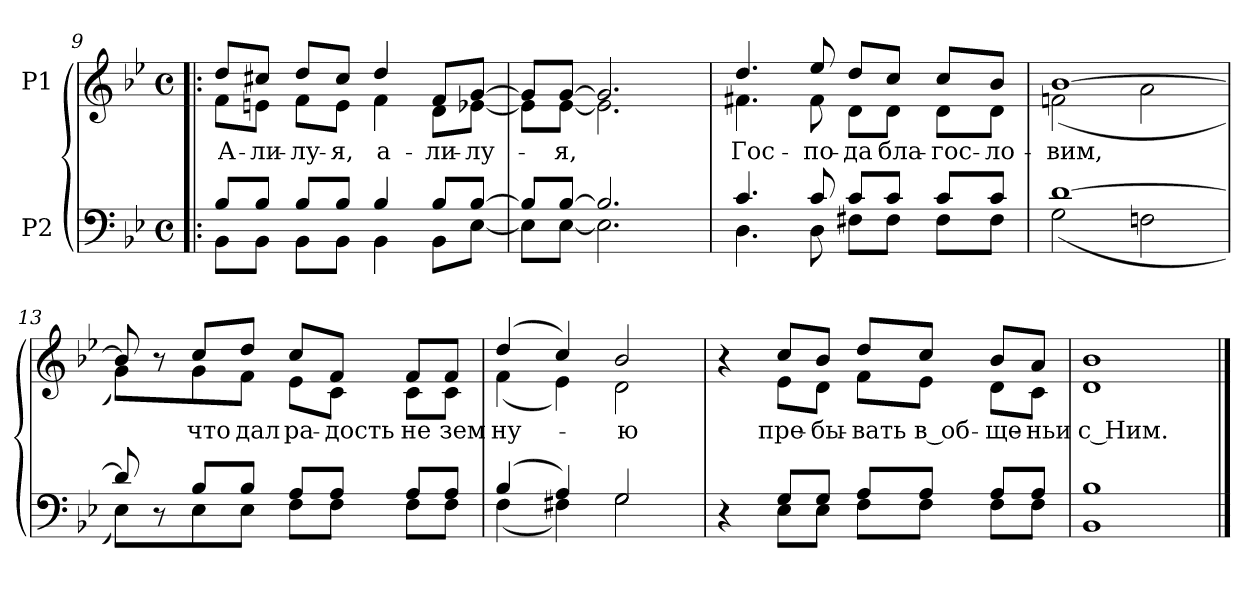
**kern	**kern	**text
*part2	*part1	*part1
*staff2	*staff1	*staff1
*I"P2	*I"P1	*
!!LO:LB:g=z
*clefF4	*clefG2	*
*k[b-e-]	*k[b-e-]	*
*B-:	*B-:	*
*M4/4	*M4/4	*
*met(c)	*met(c)	*
=9!|:	=9!|:	=9!|:
*^	*	*
!	!	!	!LO:LY:b:color=#000000
*	*	*^	*
8B-i/L	8BB-i\L	8ddi/L	8fi\L	А-
!	!	!	!	!LO:LY:b:color=#000000
8B-i/J	8BB-i\J	8cc#Xi/J	8eni\J	-ли-
!	!	!	!	!LO:LY:b:color=#000000
8B-i/L	8BB-i\L	8ddi/L	8fi\L	-лу-
!	!	!	!	!LO:LY:b:color=#000000
8B-i/J	8BB-i\J	8cc#i/J	8ei\J	-я,
!	!	!	!	!LO:LY:b:color=#000000
4B-i/	4BB-i\	4ddi/	4fi\	а-
!	!	!	!	!LO:LY:b:color=#000000
8B-i/L	8BB-i\L	8fi/L	8di\L	-ли-
!	!	!	!	!LO:LY:b:color=#000000
[>8B-i/J	[<8E-i\J	[>8gi/J	[<8e-Xi\J	-лу-
=10	=10	=10	=10	=10
8B-i/L]	8E-i\L]	8gi/L]	8e-i\L]	.
!	!	!	!	!LO:LY:b:color=#000000
[>8B-i/J	[<8E-i\J	[>8gi/J	[<8e-i\J	-я,
2.B-i/]	2.E-i\]	2.gi/]	2.e-i\]	.
=11	=11	=11	=11	=11
!	!	!	!	!LO:LY:b:color=#000000
4.ci/	4.Di\	4.ddi/	4.f#Xi\	Гос-
!	!	!	!	!LO:LY:b:color=#000000
8ci/	8Di\	8ee-i/	8f#i\	-по-
!	!	!	!	!LO:LY:b:color=#000000
8ci/L	8F#Xi\L	8ddi/L	8di\L	-да
!	!	!	!	!LO:LY:b:color=#000000
8ci/J	8F#i\J	8cci/J	8di\J	бла-
!	!	!	!	!LO:LY:b:color=#000000
8ci/L	8F#i\L	8cci/L	8di\L	-гос-
!	!	!	!	!LO:LY:b:color=#000000
8ci/J	8F#i\J	8b-i/J	8di\J	-ло-
=12	=12	=12	=12	=12
!	!	!	!	!LO:LY:b:color=#000000
[>1di	(2Gi\	[>1b-i	(2fni\	-вим,
.	2Fni\	.	2ai\	.
!!LO:LB:g=z	!!
=13	=13	=13	=13	=13
8di/]	8E-i\L)	8b-i/]	8gi\L)	.
8r	8ryy	8r	8ryy	.
!	!	!	!	!LO:LY:b:color=#000000
8B-i/L	8E-i\	8cci/L	8gi\	что
!	!	!	!	!LO:LY:b:color=#000000
8B-i/J	8E-i\J	8ddi/J	8fi\J	дал
!	!	!	!	!LO:LY:b:color=#000000
8Ai/L	8Fi\L	8cci/L	8e-i\L	ра-
!	!	!	!	!LO:LY:b:color=#000000
8Ai/J	8Fi\J	8fi/J	8ci\J	-дость
!	!	!	!	!LO:LY:b:color=#000000
8Ai/L	8Fi\L	8fi/L	8ci\L	не
!	!	!	!	!LO:LY:b:color=#000000
8Ai/J	8Fi\J	8fi/J	8ci\J	зем
=14	=14	=14	=14	=14
!	!	!	!	!LO:LY:b:color=#000000
(4B-i/	(4Fi\	(4ddi/	(4fi\	ну-
4Ai/)	4F#Xi\)	4cci/)	4e-i\)	.
!	!	!	!	!LO:LY:b:color=#000000
2Gi/	2Gi\	2b-i/	2di\	-ю
=15	=15	=15	=15	=15
4r	4ryy	4r	4ryy	.
!	!	!	!	!LO:LY:b:color=#000000
8Gi/L	8E-i\L	8cci/L	8e-i\L	пре-
!	!	!	!	!LO:LY:b:color=#000000
8Gi/J	8E-i\J	8b-i/J	8di\J	-бы-
!	!	!	!	!LO:LY:b:color=#000000
8Ai/L	8Fi\L	8ddi/L	8fi\L	-вать
!	!	!	!	!LO:LY:b:color=#000000
8Ai/J	8Fi\J	8cci/J	8e-i\J	в об-
!	!	!	!	!LO:LY:b:color=#000000
8Ai/L	8Fi\L	8b-i/L	8di\L	-ще-
!	!	!	!	!LO:LY:b:color=#000000
8Ai/J	8Fi\J	8ai/J	8ci\J	-ньи
=16	=16	=16	=16	=16
!	!	!	!	!LO:LY:b:color=#000000
1B-i	1BB-i	1b-i	1di	с Ним.
*v	*v	*	*	*
*	*v	*v	*
==	==	==
*-	*-	*-
